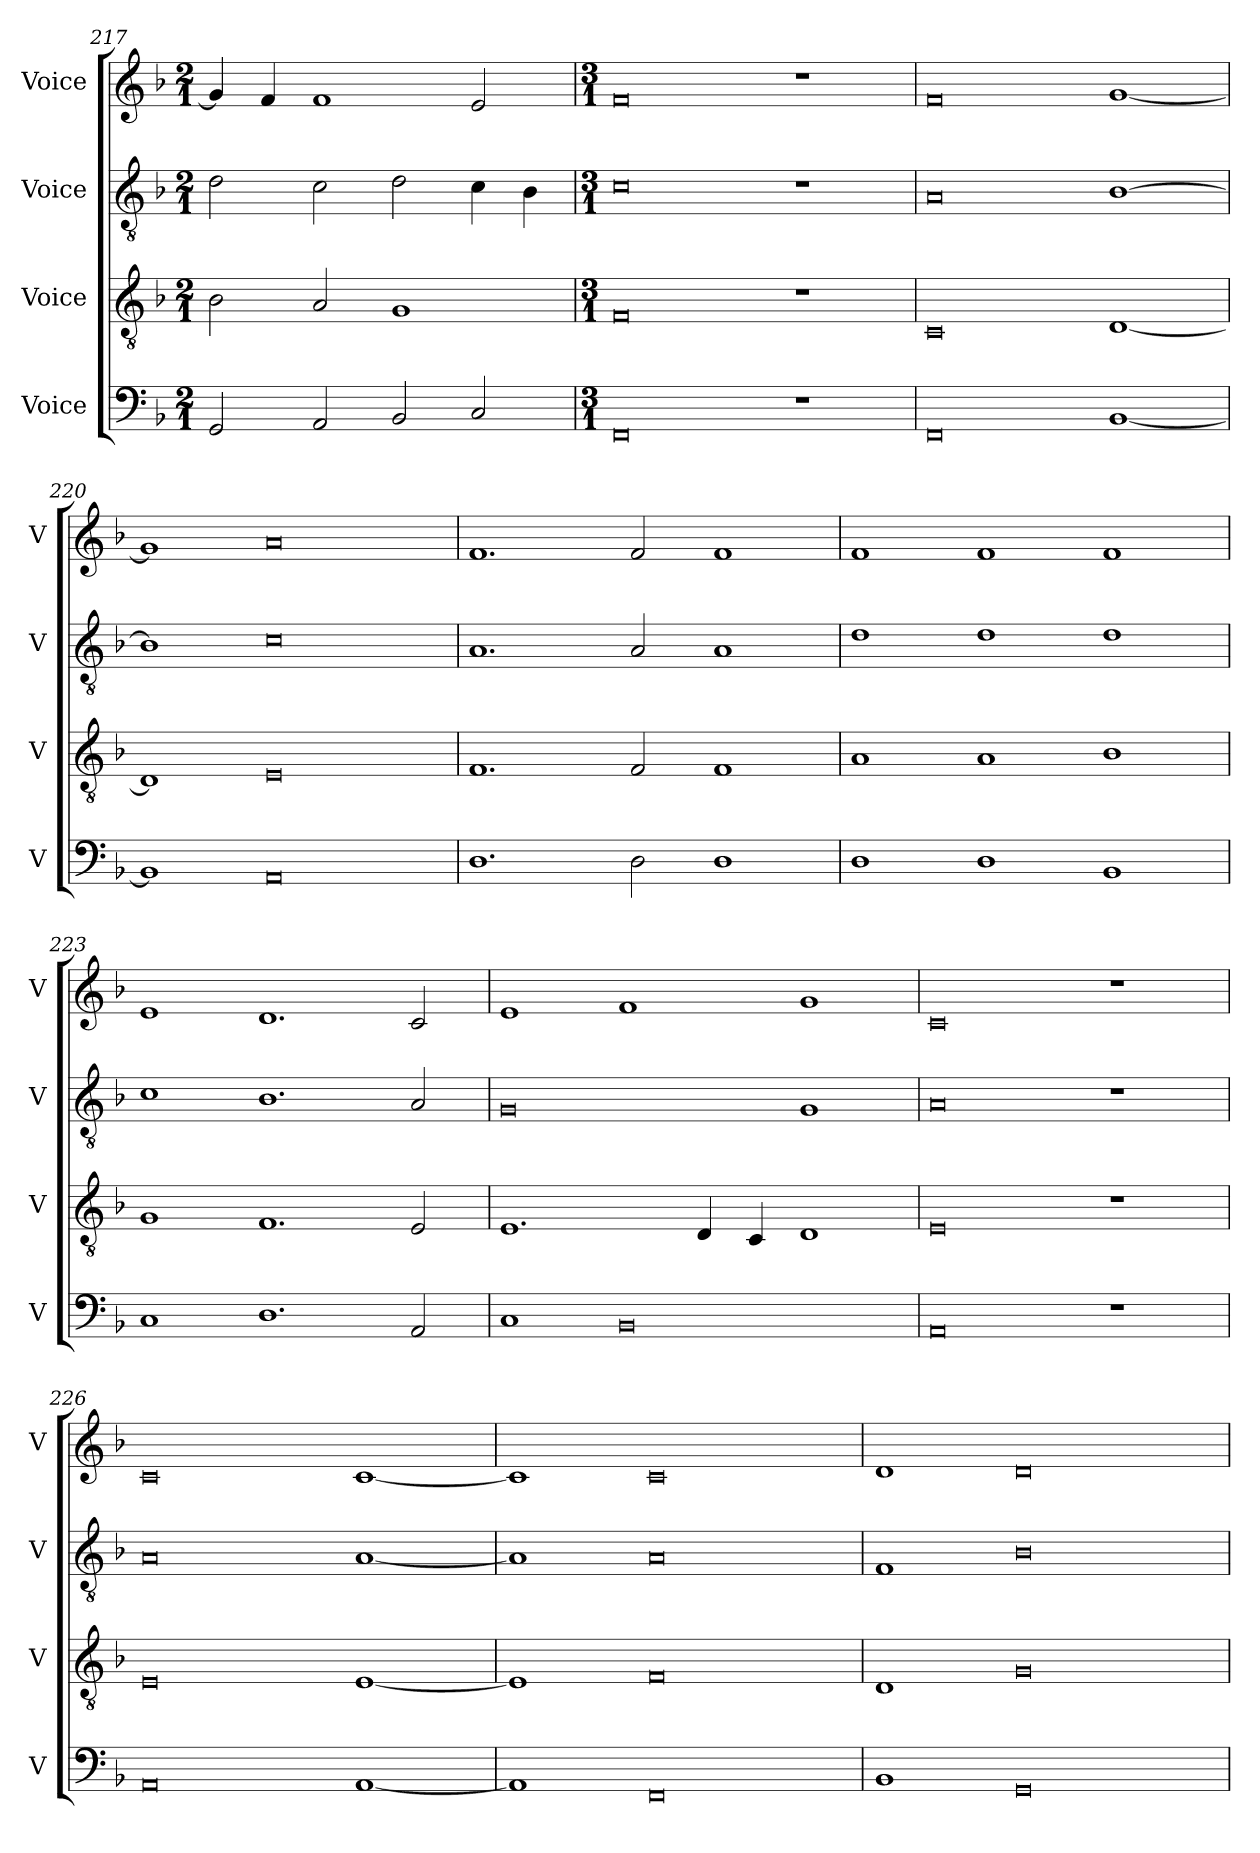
**kern	**kern	**kern	**kern
*part4	*part3	*part2	*part1
*staff4	*staff3	*staff2	*staff1
*I"Voice	*I"Voice	*I"Voice	*I"Voice
*I'V	*I'V	*I'V	*I'V
!!LO:LB:g=z
*clefF4	*clefGv2	*clefGv2	*clefG2
*k[b-]	*k[b-]	*k[b-]	*k[b-]
*M2/1	*M2/1	*M2/1	*M2/1
=217	=217	=217	=217
2GG/	2B-\	2d\	4g/]
.	.	.	4f/
2AA/	2A/	2c\	1f
2BB-/	1G	2d\	.
2C/	.	4c\	2e/
.	.	4B-\	.
=218	=218	=218	=218
*M3/1	*M3/1	*M3/1	*M3/1
0FF	0F	0c	0f
1r	1r	1r	1r
=219	=219	=219	=219
0FF	0C	0A	0f
[1BB-	[1D	[1B-	[1g
=220	=220	=220	=220
1BB-]	1D]	1B-]	1g]
0AA	0E	0c	0a
!!LO:LB:g=z
=221	=221	=221	=221
1.D	1.F	1.A	1.f
2D\	2F/	2A/	2f/
1D	1F	1A	1f
=222	=222	=222	=222
1D	1A	1d	1f
1D	1A	1d	1f
1BB-	1B-	1d	1f
=223	=223	=223	=223
1C	1G	1c	1e
1.D	1.F	1.B-	1.d
2AA/	2E/	2A/	2c/
!!LO:PB:g=z
=224	=224	=224	=224
1C	1.E	0G	1e
0BB-	.	.	1f
.	4D/	.	.
.	4C/	.	.
.	1D	1G	1g
=225	=225	=225	=225
0AA	0E	0A	0c
1r	1r	1r	1r
=226	=226	=226	=226
0AA	0E	0A	0c
[1AA	[1E	[1A	[1c
=227	=227	=227	=227
1AA]	1E]	1A]	1c]
0FF	0F	0A	0c
!!LO:LB:g=z
=228	=228	=228	=228
1BB-	1D	1F	1d
0GG	0G	0B-	0d
=	=	=	=
*-	*-	*-	*-
